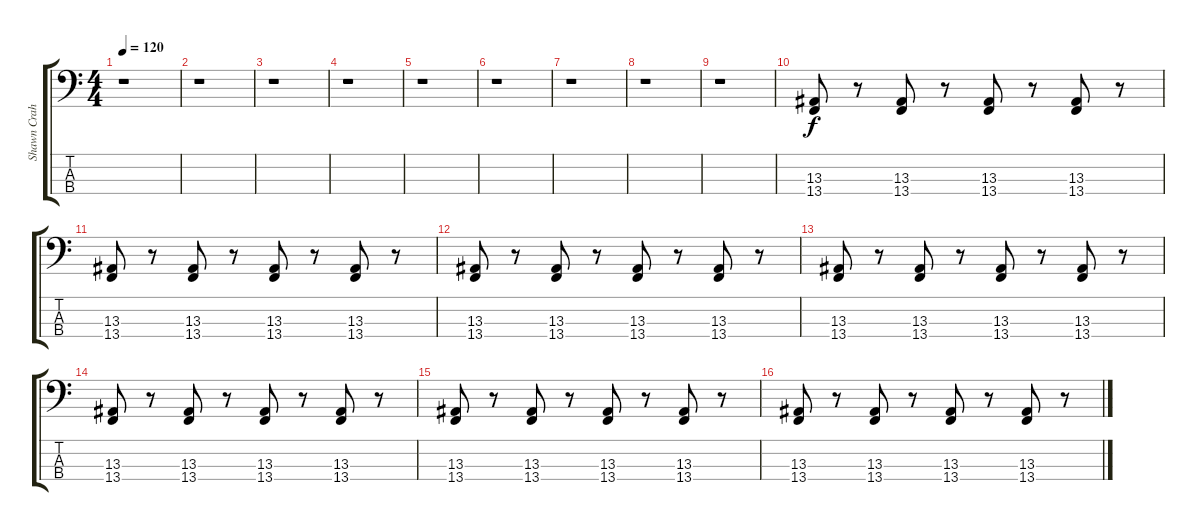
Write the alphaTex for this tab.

\track ("Shawn Crahan" "Shawn Crah") {instrument melodictom}
\staff {score tabs}
\tuning (G2 D2 A1 E1) {hide}
\ts (4 4)
\tempo 120
\clef f4
\ks c
r.1{dy f} |
r.1 |
r.1 |
r.1 |
r.1 |
r.1 |
r.1 |
r.1 |
r.1 |
(13.3 13.4).8 r.8 (13.3 13.4).8 r.8 (13.3 13.4).8 r.8 (13.3 13.4).8 r.8 |
(13.3 13.4).8 r.8 (13.3 13.4).8 r.8 (13.3 13.4).8 r.8 (13.3 13.4).8 r.8 |
(13.3 13.4).8 r.8 (13.3 13.4).8 r.8 (13.3 13.4).8 r.8 (13.3 13.4).8 r.8 |
(13.3 13.4).8 r.8 (13.3 13.4).8 r.8 (13.3 13.4).8 r.8 (13.3 13.4).8 r.8 |
(13.3 13.4).8 r.8 (13.3 13.4).8 r.8 (13.3 13.4).8 r.8 (13.3 13.4).8 r.8 |
(13.3 13.4).8 r.8 (13.3 13.4).8 r.8 (13.3 13.4).8 r.8 (13.3 13.4).8 r.8 |
(13.3 13.4).8 r.8 (13.3 13.4).8 r.8 (13.3 13.4).8 r.8 (13.3 13.4).8 r.8
